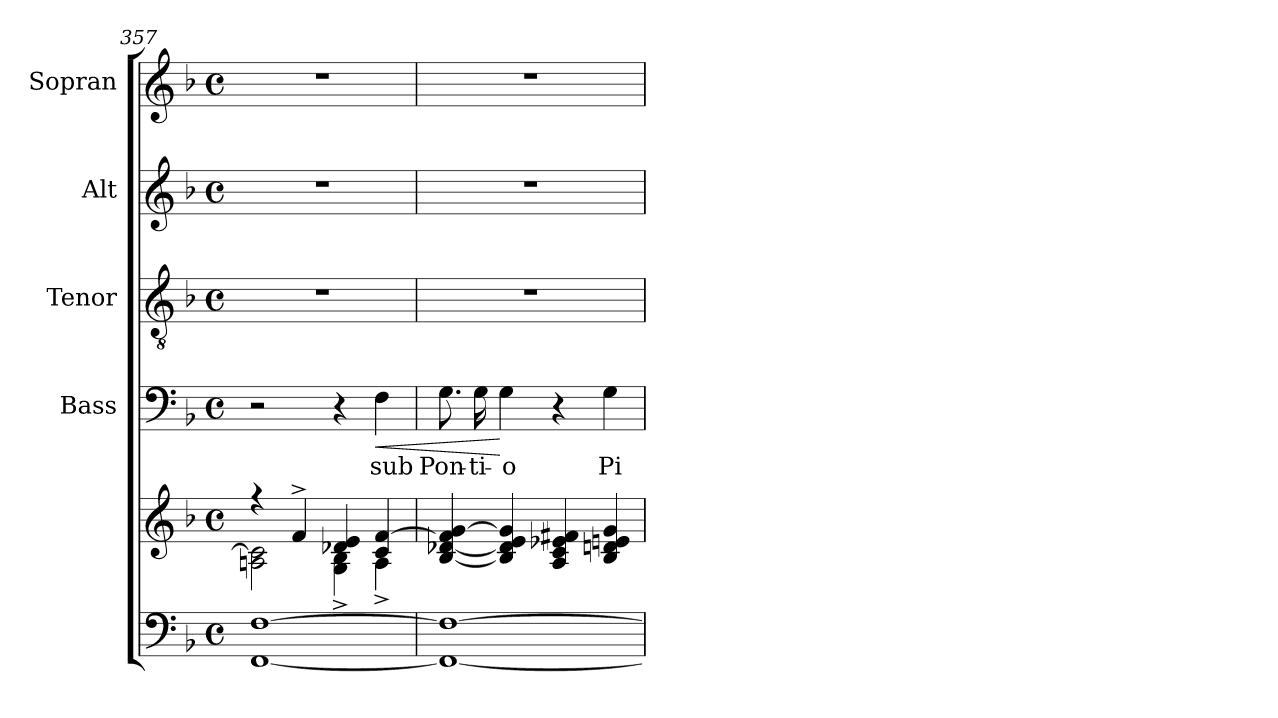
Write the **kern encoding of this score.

**kern	**kern	**kern	**text	**dynam	**kern	**kern	**kern
*part5	*part5	*part4	*part4	*part4	*part3	*part2	*part1
*staff6	*staff5	*staff4	*staff4	*staff4	*staff3	*staff2	*staff1
*	*	*I"Bass	*	*	*I"Tenor	*I"Alt	*I"Sopran
*	*	*I'B.	*	*	*I'T.	*I'A.	*I'S.
*clefF4	*clefG2	*clefF4	*	*	*clefGv2	*clefG2	*clefG2
*k[b-]	*k[b-]	*k[b-]	*	*	*k[b-]	*k[b-]	*k[b-]
*F:	*F:	*F:	*	*	*F:	*F:	*F:
*M4/4	*M4/4	*M4/4	*	*	*M4/4	*M4/4	*M4/4
*met(c)	*met(c)	*met(c)	*	*	*met(c)	*met(c)	*met(c)
=357	=357	=357	=357	=357	=357	=357	=357
*	*^	*	*	*	*	*	*
[1FF [1F	4r	2An\ 2c\]	2r	.	.	1r	1r	1r
.	4f^>/	.	.	.	.	.	.	.
.	4d-X/ 4e/	4G\^> 4B-\^>	4r	.	.	.	.	.
!	!	!	!	!LO:LY:b	!LO:HP:b	!	!	!
.	4c/ [>4f/	4A^>\	4F\	sub	<	.	.	.
=358	=358	=358	=358	=358	=358	=358	=358	=358
!	!	!	!	!LO:LY:b	!	!	!	!
*	*v	*v	*	*	*	*	*	*
1FF_ 1F_	[4B-/ [4d-X/ 4f/] [4g/	8.G\	Pon-	.	1r	1r	1r
!	!	!	!LO:LY:b	!	!	!	!
.	.	16G\	-ti-	.	.	.	.
!	!	!	!LO:LY:b	!	!	!	!
.	4B-/] 4d-/] 4e/ 4g/]	4G\	-o	[	.	.	.
.	4A/ 4c/ 4e-X/ 4f#X/	4r	.	.	.	.	.
!	!	!	!LO:LY:b	!	!	!	!
.	4B-/ 4dn/ 4en/ 4g/	4G\	Pi-	.	.	.	.
=	=	=	=	=	=	=	=
*-	*-	*-	*-	*-	*-	*-	*-
